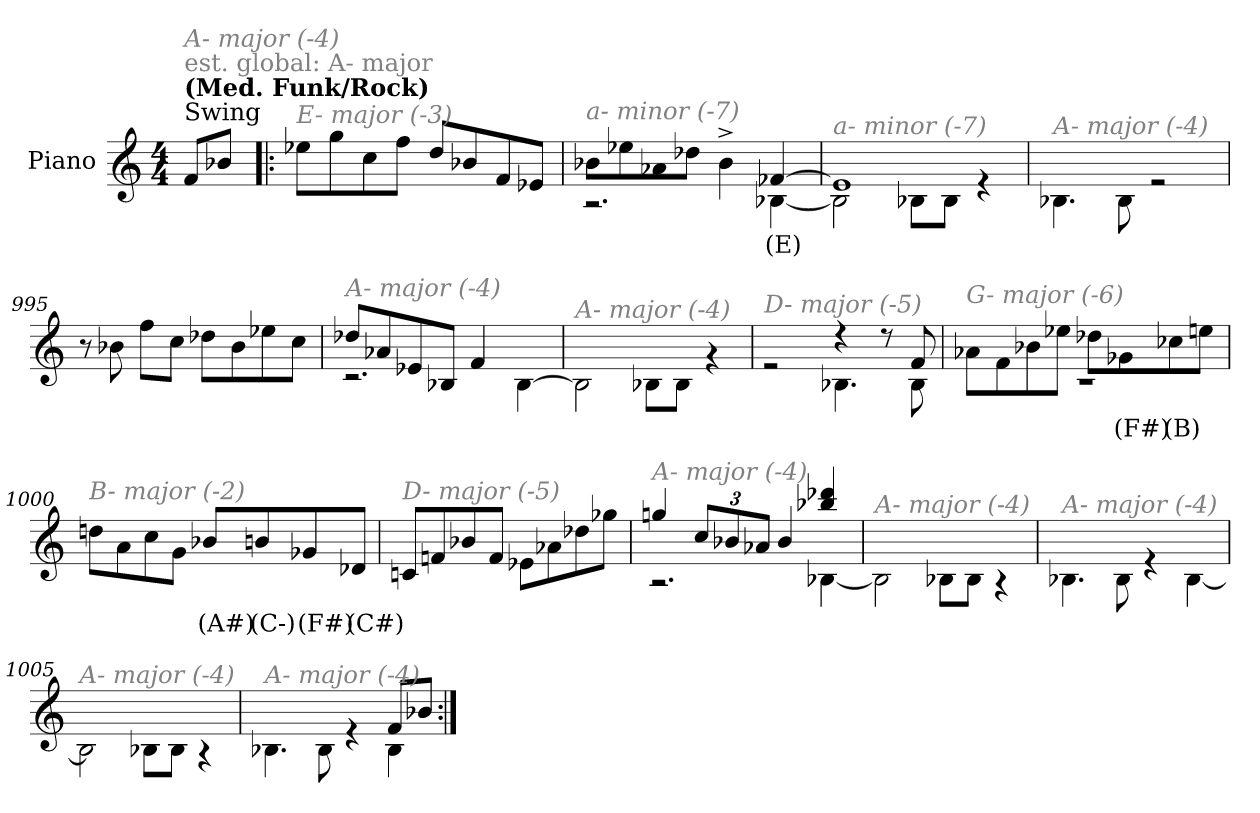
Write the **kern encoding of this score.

**kern	**text
*part1	*part1
*staff1	*staff1
*I"Piano	*
*I'Pno.	*
*clefG2	*
*k[]	*
*M4/4	*
=1	=1
!LO:TX:a:t=Swing	!
!LO:TX:a:B:t=(Med. Funk/Rock)	!
!LO:TX:a:color=#808080:t=est. global&colon; A- major	!
!LO:TX:i:color=#808080:t=A- major (-4)	!
8f/L	.
8b-X/J	.
=991!|:	=991!|:
!LO:TX:i:color=#808080:t=E- major (-3)	!
8ee-X\L	.
8gg\	.
8cc\	.
8ff\J	.
8dd/L	.
8b-X/	.
8f/	.
8e-X/J	.
=992	=992
*^	*
!LO:TX:i:color=#808080:t=a- minor (-7)	!	!
8b-X\L	2.r	.
8ee-X\	.	.
8a-X\	.	.
8dd-X\J	.	.
4b-^>\	.	.
[4f-Xi/	[4B-X\	(E)
=993	=993	=993
!LO:TX:i:color=#808080:t=a- minor (-7)	!	!
1e]	2B-\]	.
.	8B-X\L	.
.	8B-\J	.
.	4re	.
=994	=994	=994
!LO:TX:i:color=#808080:t=A- major (-4)	!	!
1ryy	4.B-X\	.
.	8B-\	.
.	2re	.
!!LO:LB:g=z	!!
=995	=995	=995
!LO:TX:i:color=#808080:t=A- major (-4)	!	!
*v	*v	*
8r	.
8b-X\	.
8ff\L	.
8cc\J	.
8dd-X\L	.
8b-\	.
8ee-X\	.
8cc\J	.
=996	=996
*^	*
!LO:TX:i:color=#808080:t=A- major (-4)	!	!
8dd-X/L	2.rc	.
8a-X/	.	.
8e-X/	.	.
8B-X/J	.	.
4f/	.	.
4ryy	[4B-\	.
=997	=997	=997
!LO:TX:i:color=#808080:t=A- major (-4)	!	!
1rgyy	2B-\]	.
.	8B-X\L	.
.	8B-\J	.
.	4rg	.
=998	=998	=998
!LO:TX:i:color=#808080:t=D- major (-5)	!	!
2ryy	2re	.
4r	4.B-X\	.
8r	.	.
8f/	8B-\	.
!!LO:LB:g=z	!!
=999	=999	=999
!LO:TX:i:color=#808080:t=G- major (-6)	!	!
8a-X\L	1r	.
8f\	.	.
8b-X\	.	.
8ee-X\J	.	.
8dd-X\L	.	.
8g-Xi\	.	(F#)
8cc-Xi\	.	(B)
8een\J	.	.
*v	*v	*
=1000	=1000
!LO:TX:i:color=#808080:t=B- major (-2)	!
8ddn\L	.
8a\	.
8cc\	.
8g\J	.
8b-Xi/L	(A#)
8bni/	(C-)
8g-Xi/	(F#)
8d-Xi/J	(C#)
!!LO:LB:g=z
=1001	=1001
!LO:TX:i:color=#808080:t=D- major (-5)	!
8cn/L	.
8fn/	.
8b-X/	.
8f/J	.
8e-X\L	.
8a-X\	.
8dd-X\	.
8gg-X\J	.
=1002	=1002
*^	*
!LO:TX:i:color=#808080:t=A- major (-4)	!	!
4ggn/	2.r	.
*Xbrackettup	*	*
12cc/L	.	.
12b-X/	.	.
12a-X/J	.	.
4b-/	.	.
4bb-X/ 4ddd-X/	[4B-X\	.
!!LO:LB:g=z	!!
=1003	=1003	=1003
!LO:TX:i:color=#808080:t=A- major (-4)	!	!
1ryy	2B-\]	.
.	8B-X\L	.
.	8B-\J	.
.	4r	.
=1004	=1004	=1004
!LO:TX:i:color=#808080:t=A- major (-4)	!	!
1ryy	4.B-X\	.
.	8B-\	.
.	4re	.
.	[4B-\	.
=1005	=1005	=1005
!LO:TX:i:color=#808080:t=A- major (-4)	!	!
1ryy	2B-\]	.
.	8B-X\L	.
.	8B-\J	.
.	4r	.
=1006	=1006	=1006
!LO:TX:i:color=#808080:t=A- major (-4)	!	!
2.ryy	4.B-X\	.
.	8B-\	.
.	4re	.
8f/L	4B-\	.
8b-X/J	.	.
*v	*v	*
=:|!	=:|!
*-	*-
